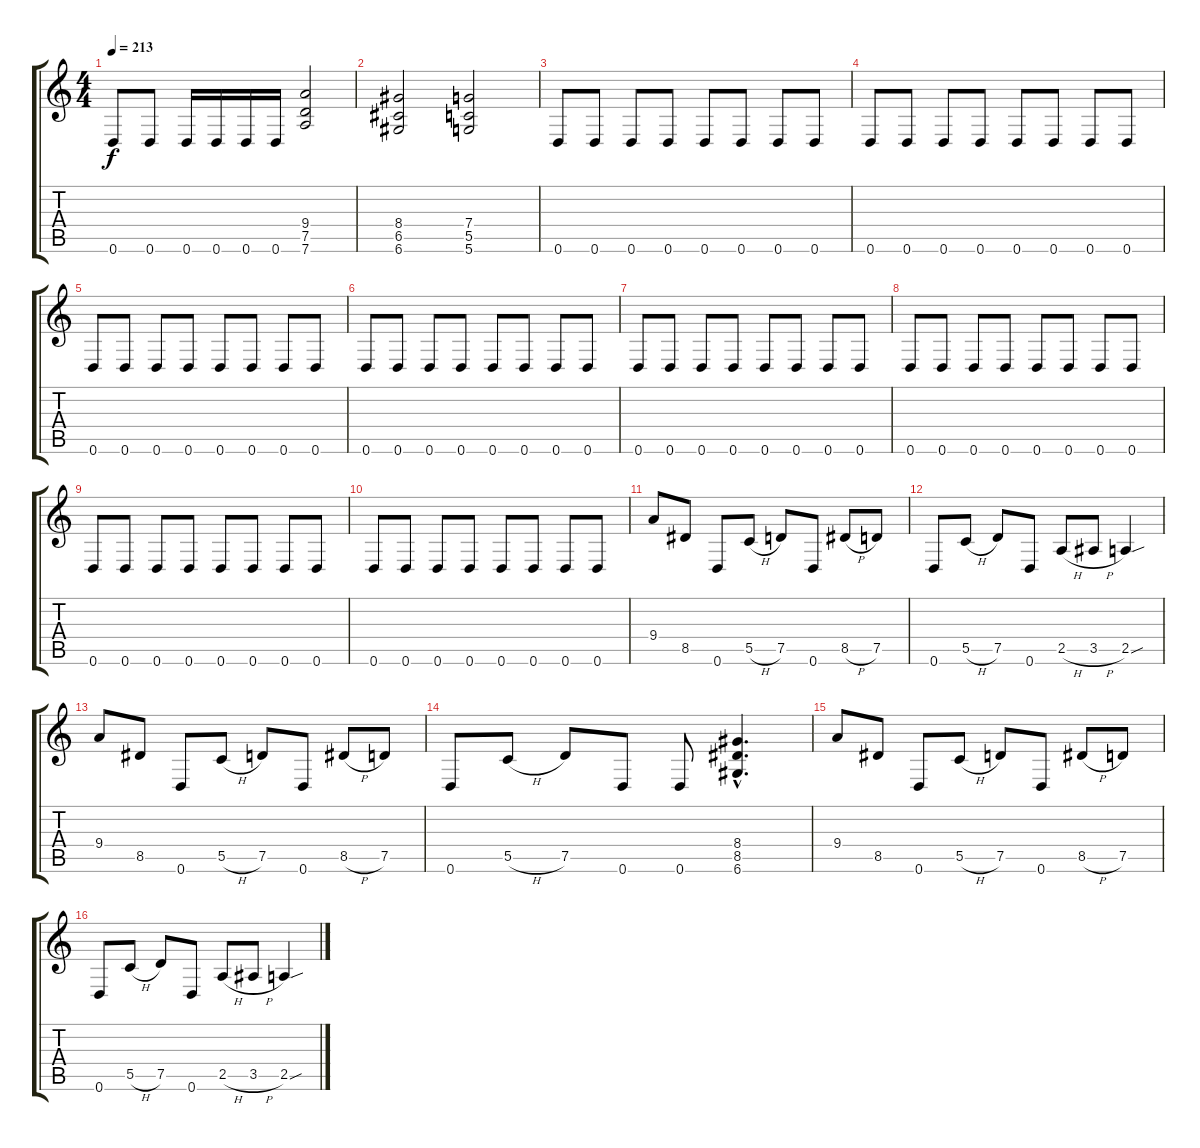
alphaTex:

\track "" {instrument distortionguitar}
\staff {score tabs}
\tuning (D4 A3 F3 C3 G2 D2) {hide}
\ts (4 4)
\tempo 213
\clef g2
\ks c
0.6.8{dy f} 0.6.8 0.6.16 0.6.16 0.6.16 0.6.16 (9.4 7.5 7.6).2 |
(8.4 6.5 6.6).2 (7.4 5.5 5.6).2 |
0.6.8 0.6.8 0.6.8 0.6.8 0.6.8 0.6.8 0.6.8 0.6.8 |
0.6.8 0.6.8 0.6.8 0.6.8 0.6.8 0.6.8 0.6.8 0.6.8 |
0.6.8 0.6.8 0.6.8 0.6.8 0.6.8 0.6.8 0.6.8 0.6.8 |
0.6.8 0.6.8 0.6.8 0.6.8 0.6.8 0.6.8 0.6.8 0.6.8 |
0.6.8 0.6.8 0.6.8 0.6.8 0.6.8 0.6.8 0.6.8 0.6.8 |
0.6.8 0.6.8 0.6.8 0.6.8 0.6.8 0.6.8 0.6.8 0.6.8 |
0.6.8 0.6.8 0.6.8 0.6.8 0.6.8 0.6.8 0.6.8 0.6.8 |
0.6.8 0.6.8 0.6.8 0.6.8 0.6.8 0.6.8 0.6.8 0.6.8 |
9.4.8 8.5.8 0.6.8 5.5{h}.8 7.5.8 0.6.8 8.5{h}.8 7.5.8 |
0.6.8 5.5{h}.8 7.5.8 0.6.8 2.5{h}.8 3.5{h}.8 2.5{sou}.4 |
9.4.8 8.5.8 0.6.8 5.5{h}.8 7.5.8 0.6.8 8.5{h}.8 7.5.8 |
0.6.8 5.5{h}.8 7.5.8 0.6.8 0.6.8 (8.4{hac} 8.5{hac} 6.6{hac}).4{d} |
9.4.8 8.5.8 0.6.8 5.5{h}.8 7.5.8 0.6.8 8.5{h}.8 7.5.8 |
0.6.8 5.5{h}.8 7.5.8 0.6.8 2.5{h}.8 3.5{h}.8 2.5{sou}.4
